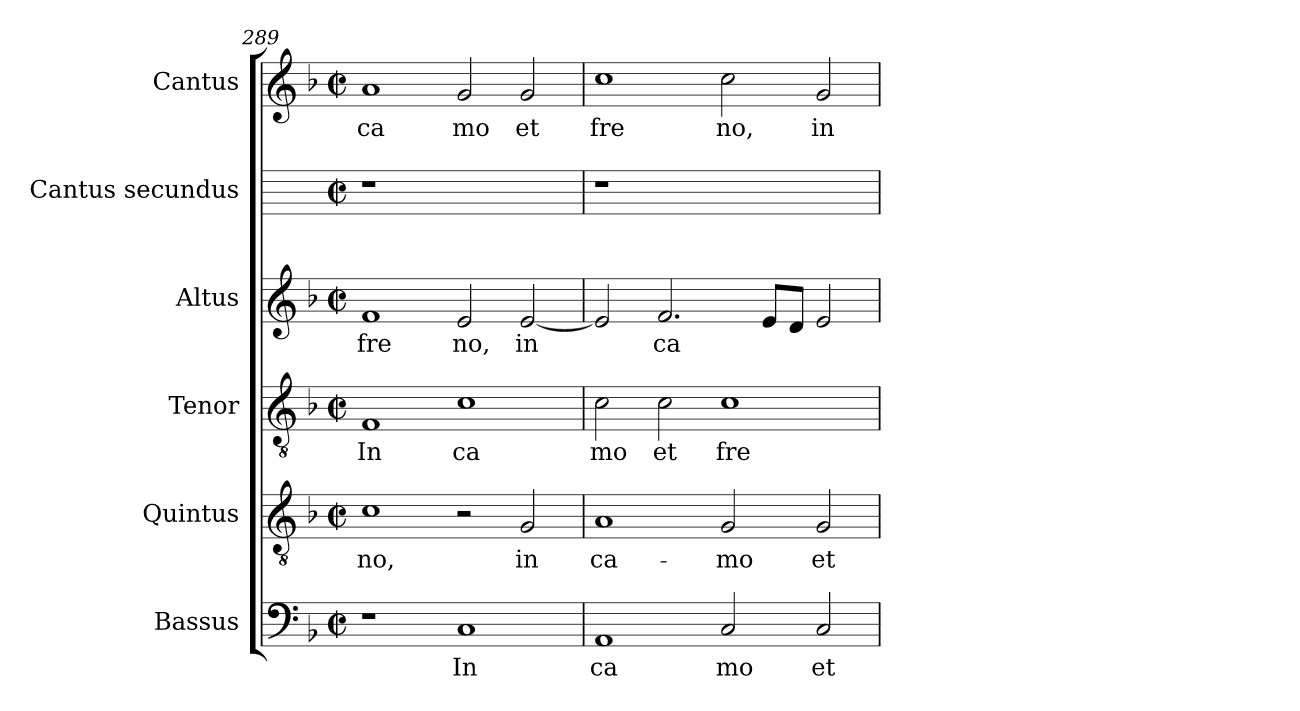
**kern	**text	**kern	**text	**kern	**text	**kern	**text	**kern	**kern	**text
*part6	*part6	*part5	*part5	*part4	*part4	*part3	*part3	*part2	*part1	*part1
*staff6	*staff6	*staff5	*staff5	*staff4	*staff4	*staff3	*staff3	*staff2	*staff1	*staff1
*I"Bassus	*	*I"Quintus	*	*I"Tenor	*	*I"Altus	*	*I"Cantus  secundus	*I"Cantus	*
*I'B	*	*I'Q	*	*I'T	*	*I'A	*	*	*I'C	*
*clefF4	*	*clefGv2	*	*clefGv2	*	*clefG2	*	*	*clefG2	*
*k[b-]	*	*k[b-]	*	*k[b-]	*	*k[b-]	*	*k[]	*k[b-]	*
*F:	*	*F:	*	*F:	*	*F:	*	*C:	*F:	*
*M2/2	*	*M2/2	*	*M2/2	*	*M2/2	*	*M2/2	*M2/2	*
*met(c|)	*	*met(c|)	*	*met(c|)	*	*met(c|)	*	*met(c|)	*met(c|)	*
=289	=289	=289	=289	=289	=289	=289	=289	=289	=289	=289
!	!	!	!LO:LY:b:cj	!	!LO:LY:b:cj	!	!LO:LY:b:cj	!	!	!LO:LY:b:cj
1r	.	1c	-no,	1F	In	1f	fre	1r	1a	ca
!	!LO:LY:b:cj	!	!	!	!LO:LY:b:cj	!	!LO:LY:b:cj	!	!	!LO:LY:b:cj
1C	In	2r	.	1c	ca	2e/	no,	1ryy	2g/	mo
!	!	!	!LO:LY:b:cj	!	!	!	!LO:LY:b:cj	!	!	!LO:LY:b:cj
.	.	2G/	in	.	.	[<2e/	in	.	2g/	et
=290	=290	=290	=290	=290	=290	=290	=290	=290	=290	=290
!	!LO:LY:b:cj	!	!LO:LY:b:cj	!	!LO:LY:b:cj	!	!LO:LY:b:cj	!	!	!LO:LY:b:cj
1AA	ca	1A	ca-	2c\	mo	2e/]	.	1r	1cc	fre
!	!	!	!	!	!LO:LY:b:cj	!	!LO:LY:b:cj	!	!	!
.	.	.	.	2c\	et	2.f/	ca	.	.	.
!	!LO:LY:b:cj	!	!LO:LY:b:cj	!	!LO:LY:b:cj	!	!	!	!	!LO:LY:b:cj
2C/	mo	2G/	-mo	1c	fre	.	.	1ryy	2cc\	no,
!	!	!	!	!	!	!	!LO:LY:b:cj	!	!	!
.	.	.	.	.	.	8e/L	.	.	.	.
!	!	!	!	!	!	!	!LO:LY:b:cj	!	!	!
.	.	.	.	.	.	8d/J	.	.	.	.
!	!LO:LY:b:cj	!	!LO:LY:b:cj	!	!	!	!LO:LY:b:cj	!	!	!LO:LY:b:cj
2C/	et	2G/	et	.	.	2e/	.	.	2g/	in
=	=	=	=	=	=	=	=	=	=	=
*-	*-	*-	*-	*-	*-	*-	*-	*-	*-	*-
